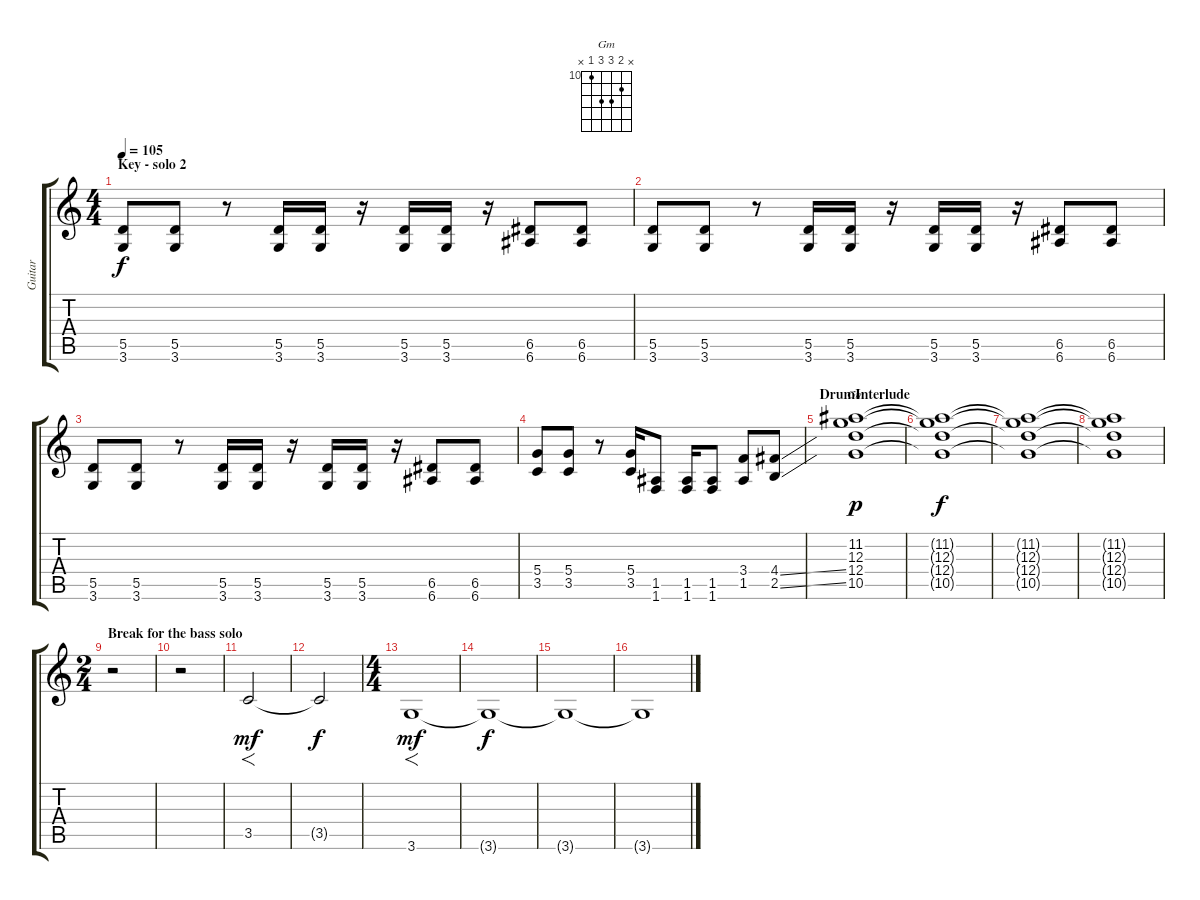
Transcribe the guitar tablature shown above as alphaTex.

\track ("Guitar" "Guitar") {instrument distortionguitar}
\staff {score tabs}
\tuning (E4 B3 G3 D3 A2 E2) {hide}
\chord ("Gm" x 11 12 12 10 x) {firstfret 10}
\ts (4 4)
\section ("" "Key - solo 2")
\tempo 105
\clef g2
\ks c
(5.5 3.6).8{dy f} (5.5 3.6).8 r.8 (5.5 3.6).16 (5.5 3.6).16 r.16 (5.5 3.6).16 (5.5 3.6).16 r.16 (6.5 6.6).8 (6.5 6.6).8 |
(5.5 3.6).8 (5.5 3.6).8 r.8 (5.5 3.6).16 (5.5 3.6).16 r.16 (5.5 3.6).16 (5.5 3.6).16 r.16 (6.5 6.6).8 (6.5 6.6).8 |
(5.5 3.6).8 (5.5 3.6).8 r.8 (5.5 3.6).16 (5.5 3.6).16 r.16 (5.5 3.6).16 (5.5 3.6).16 r.16 (6.5 6.6).8 (6.5 6.6).8 |
(5.4 3.5).8 (5.4 3.5).8 r.8 (5.4 3.5).16 (1.5 1.6).8 (1.5 1.6).16 (1.5 1.6).8 (3.4 1.5).8 (4.4{ss} 2.5{ss}).8 |
\section ("" "DrumInterlude")
(11.2 12.3 12.4 10.5).1{ch "Gm" dy p} |
(11.2{t} 12.3{t} 12.4{t} 10.5{t}).1{dy f} |
(11.2{t} 12.3{t} 12.4{t} 10.5{t}).1 |
(11.2{t} 12.3{t} 12.4{t} 10.5{t}).1 |
\ts (2 4)
\section ("" "Break for the bass solo")
r.2 |
r.2 |
3.5.2{f dy mf} |
3.5{t}.2{dy f} |
\ts (4 4)
3.6.1{f dy mf} |
3.6{t}.1{dy f} |
3.6{t}.1 |
3.6{t}.1
